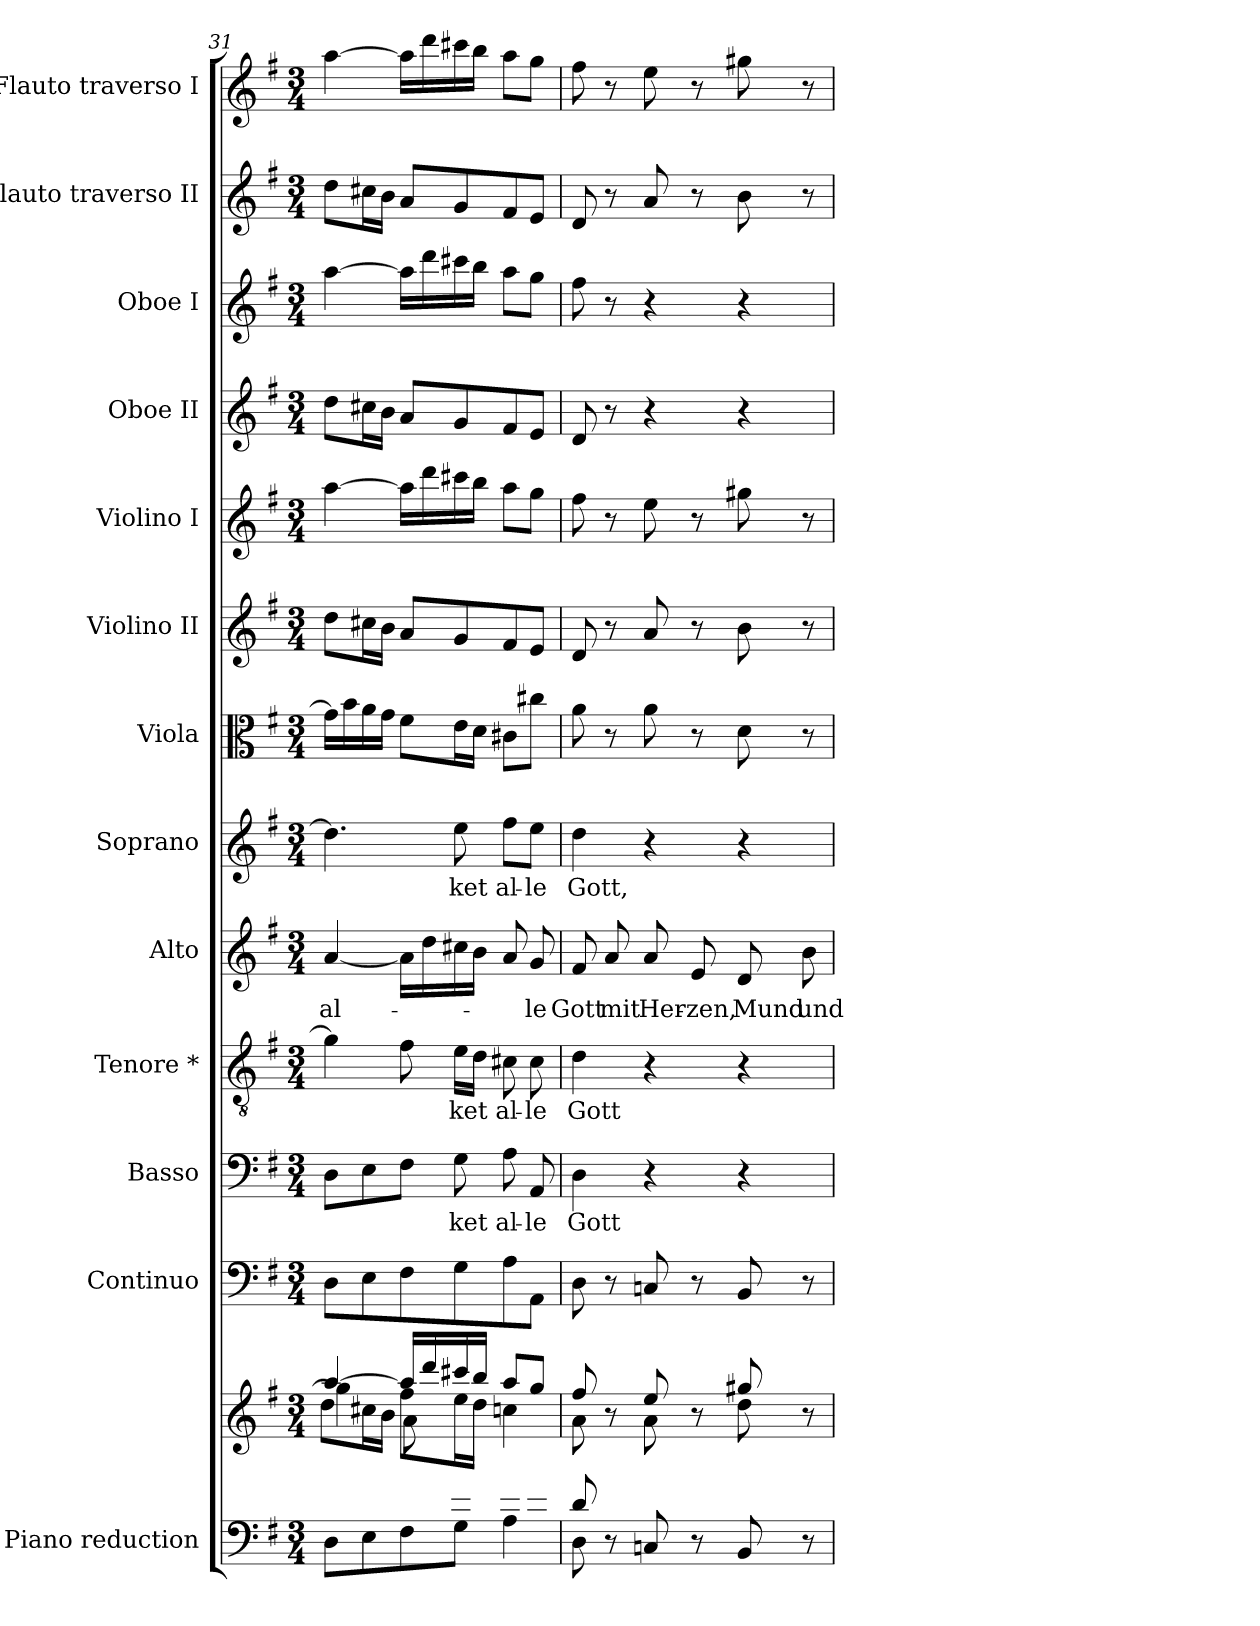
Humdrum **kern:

**kern	**kern	**kern	**kern	**text	**kern	**text	**kern	**text	**kern	**text	**kern	**kern	**kern	**kern	**kern	**kern	**kern
*part13	*part13	*part12	*part11	*part11	*part10	*part10	*part9	*part9	*part8	*part8	*part7	*part6	*part5	*part4	*part3	*part2	*part1
*staff14	*staff13	*staff12	*staff11	*staff11	*staff10	*staff10	*staff9	*staff9	*staff8	*staff8	*staff7	*staff6	*staff5	*staff4	*staff3	*staff2	*staff1
*I"Piano reduction	*	*I"Continuo	*I"Basso	*	*I"Tenore *	*	*I"Alto	*	*I"Soprano	*	*I"Viola	*I"Violino II	*I"Violino I	*I"Oboe II	*I"Oboe I	*I"Flauto traverso II	*I"Flauto traverso I
*I'Pno	*	*	*	*	*	*	*	*	*	*	*I'Vla	*I'Vln	*I'Vln	*I'Ob	*I'Ob	*	*
*clefF4	*clefG2	*clefF4	*clefF4	*	*clefGv2	*	*clefG2	*	*clefG2	*	*clefC3	*clefG2	*clefG2	*clefG2	*clefG2	*clefG2	*clefG2
*k[f#]	*k[f#]	*k[f#]	*k[f#]	*	*k[f#]	*	*k[f#]	*	*k[f#]	*	*k[f#]	*k[f#]	*k[f#]	*k[f#]	*k[f#]	*k[f#]	*k[f#]
*M3/4	*M3/4	*M3/4	*M3/4	*	*M3/4	*	*M3/4	*	*M3/4	*	*M3/4	*M3/4	*M3/4	*M3/4	*M3/4	*M3/4	*M3/4
=31	=31	=31	=31	=31	=31	=31	=31	=31	=31	=31	=31	=31	=31	=31	=31	=31	=31
*^	*^	*	*	*	*	*	*	*	*	*	*	*	*	*	*	*	*
*	*	*	*^	*	*	*	*	*	*	*	*	*	*	*	*	*	*	*	*
!	!	!	!	!	!	!	!	!	!	!	!LO:LY:b	!	!	!	!	!	!	!	!	!
4.ryy	8D\L	[4aa/	4gg\]	8dd\L	8D\L	8D\L	.	4g\]	.	[4a/	al-	4.dd\]	.	16g\LL]	8dd\L	[4aa\	8dd\L	[4aa\	8dd\L	[4aa\
.	.	.	.	.	.	.	.	.	.	.	.	.	.	16b\	.	.	.	.	.	.
.	8E\	.	.	16cc#X\L	8E\	8E\	.	.	.	.	.	.	.	16a\	16cc#X\L	.	16cc#X\L	.	16cc#X\L	.
.	.	.	.	16b\JJ	.	.	.	.	.	.	.	.	.	16g\JJ	16b\JJ	.	16b\JJ	.	16b\JJ	.
.	8F#\	16aa/LL]	8ff#\L	8a\L	8F#\	8F#\J	.	8f#\	.	16a\LL]	.	.	.	8f#\L	8a/L	16aa\LL]	8a/L	16aa\LL]	8a/L	16aa\LL]
.	.	16ddd/	.	.	.	.	.	.	.	16dd\	.	.	.	.	.	16ddd\	.	16ddd\	.	16ddd\
!	!	!	!	!	!	!	!LO:LY:b	!	!LO:LY:b	!	!	!	!LO:LY:b	!	!	!	!	!	!	!
8e/	8G\J	16ccc#X/	16ee\L	4.ryy	8G\	8G\	-ket	16e\LL	-ket	16cc#X\	.	8ee\	-ket	16e\L	8g/	16ccc#X\	8g/	16ccc#X\	8g/	16ccc#X\
.	.	16bb/JJ	16dd\JJ	.	.	.	.	16d\JJ	.	16b\JJ	.	.	.	16d\JJ	.	16bb\JJ	.	16bb\JJ	.	16bb\JJ
!	!	!	!	!	!	!	!LO:LY:b	!	!LO:LY:b	!	!	!	!LO:LY:b	!	!	!	!	!	!	!
8f#/	4A\	8aa/L	4ccn\	.	8A\	8A\	al-	8c#X\	al-	8a/	.	8ff#\L	al-	8c#X\L	8f#/	8aa\L	8f#/	8aa\L	8f#/	8aa\L
!	!	!	!	!	!	!	!LO:LY:b	!	!LO:LY:b	!	!LO:LY:b	!	!LO:LY:b	!	!	!	!	!	!	!
8e/J	.	8gg/J	.	.	8AA\J	8AA/	-le	8c#\	-le	8g/	-le	8ee\J	-le	8cc#X\J	8e/J	8gg\J	8e/J	8gg\J	8e/J	8gg\J
*	*	*	*v	*v	*	*	*	*	*	*	*	*	*	*	*	*	*	*	*	*
=32	=32	=32	=32	=32	=32	=32	=32	=32	=32	=32	=32	=32	=32	=32	=32	=32	=32	=32	=32
!	!	!	!	!	!	!LO:LY:b	!	!LO:LY:b	!	!LO:LY:b	!	!LO:LY:b	!	!	!	!	!	!	!
8d/	8D\	8ff#/	8a\	8D\	4D\	Gott	4d\	Gott	8f#/	Gott	4dd\	Gott,	8a\	8d/	8ff#\	8d/	8ff#\	8d/	8ff#\
!	!	!	!	!	!	!	!	!	!	!LO:LY:b	!	!	!	!	!	!	!	!	!
8r	8ryy	8r	8ryy	8r	.	.	.	.	8a/	mit	.	.	8r	8r	8r	8r	8r	8r	8r
!	!	!	!	!	!	!	!	!	!	!LO:LY:b	!	!	!	!	!	!	!	!	!
8Cn/	8ryy	8ee/	8a\	8Cn/	4r	.	4r	.	8a/	Her-	4r	.	8a\	8a/	8ee\	4r	4r	8a/	8ee\
!	!	!	!	!	!	!	!	!	!	!LO:LY:b	!	!	!	!	!	!	!	!	!
8r	8ryy	8r	8ryy	8r	.	.	.	.	8e/	-zen,	.	.	8r	8r	8r	.	.	8r	8r
!	!	!	!	!	!	!	!	!	!	!LO:LY:b	!	!	!	!	!	!	!	!	!
8BB/	8ryy	8gg#X/	8dd\	8BB/	4r	.	4r	.	8d/	Mund	4r	.	8d\	8b\	8gg#X\	4r	4r	8b\	8gg#X\
!	!	!	!	!	!	!	!	!	!	!LO:LY:b	!	!	!	!	!	!	!	!	!
8r	8ryy	8r	8ryy	8r	.	.	.	.	8b\	und	.	.	8r	8r	8r	.	.	8r	8r
*v	*v	*	*	*	*	*	*	*	*	*	*	*	*	*	*	*	*	*	*
*	*v	*v	*	*	*	*	*	*	*	*	*	*	*	*	*	*	*	*
=	=	=	=	=	=	=	=	=	=	=	=	=	=	=	=	=	=
*-	*-	*-	*-	*-	*-	*-	*-	*-	*-	*-	*-	*-	*-	*-	*-	*-	*-
